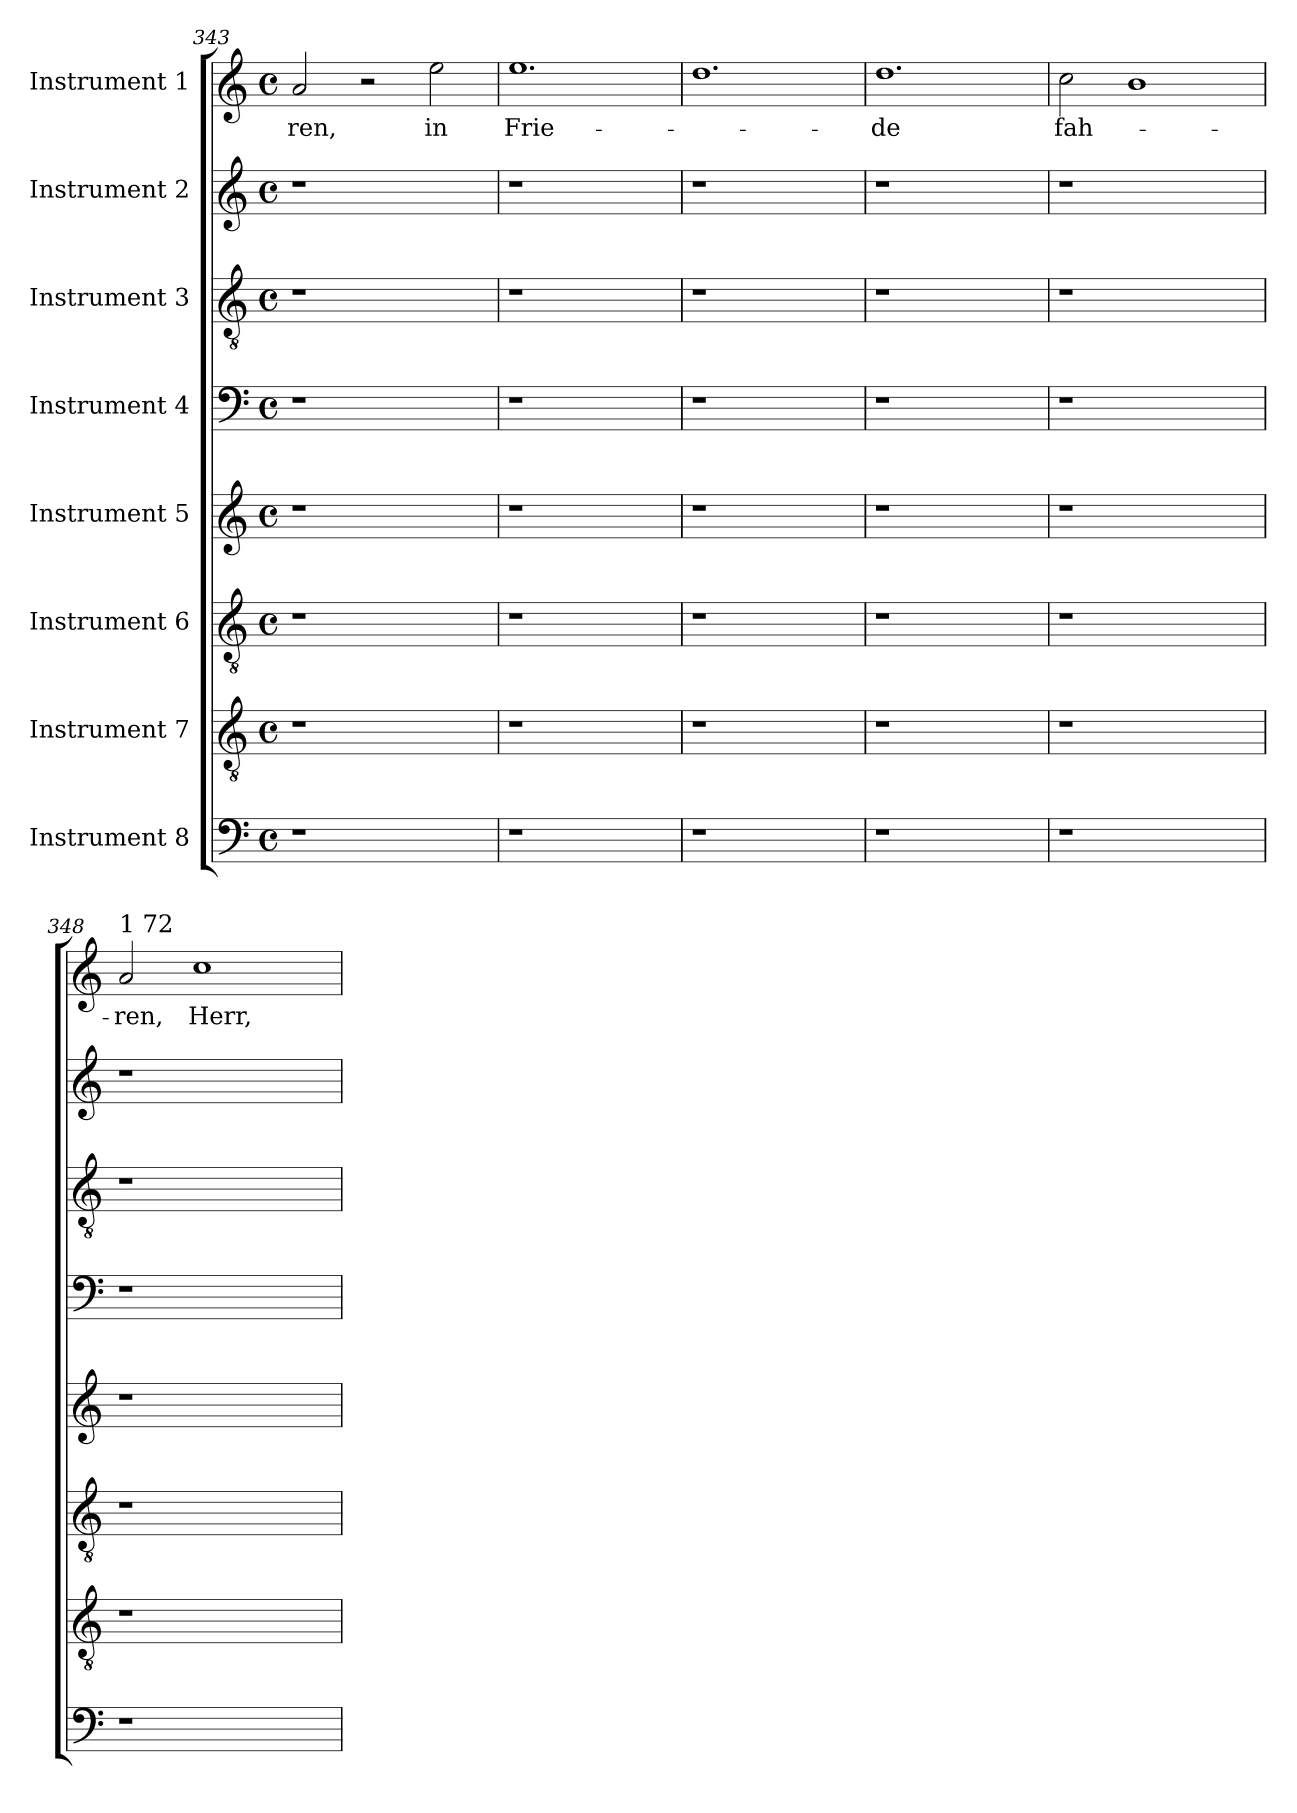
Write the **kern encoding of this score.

**kern	**kern	**kern	**kern	**kern	**kern	**kern	**kern	**text
*part8	*part7	*part6	*part5	*part4	*part3	*part2	*part1	*part1
*staff8	*staff7	*staff6	*staff5	*staff4	*staff3	*staff2	*staff1	*staff1
*I"Instrument 8	*I"Instrument 7	*I"Instrument 6	*I"Instrument 5	*I"Instrument 4	*I"Instrument 3	*I"Instrument 2	*I"Instrument 1	*
*clefF4	*clefGv2	*clefGv2	*clefG2	*clefF4	*clefGv2	*clefG2	*clefG2	*
*M4/4	*M4/4	*M4/4	*M4/4	*M4/4	*M4/4	*M4/4	*M4/4	*
*met(c)	*met(c)	*met(c)	*met(c)	*met(c)	*met(c)	*met(c)	*met(c)	*
=343	=343	=343	=343	=343	=343	=343	=343	=343
!	!	!	!	!	!	!	!	!LO:LY:b:cj
1r	1r	1r	1r	1r	1r	1r	2a/	-ren,
.	.	.	.	.	.	.	2r	.
!	!	!	!	!	!	!	!	!LO:LY:b:cj
2ryy	2ryy	2ryy	2ryy	2ryy	2ryy	2ryy	2ee\	in
=344	=344	=344	=344	=344	=344	=344	=344	=344
!	!	!	!	!	!	!	!	!LO:LY:b:cj
1r	1r	1r	1r	1r	1r	1r	1.ee	Frie-
2ryy	2ryy	2ryy	2ryy	2ryy	2ryy	2ryy	.	.
=345	=345	=345	=345	=345	=345	=345	=345	=345
1r	1r	1r	1r	1r	1r	1r	1.dd	.
2ryy	2ryy	2ryy	2ryy	2ryy	2ryy	2ryy	.	.
=346	=346	=346	=346	=346	=346	=346	=346	=346
!	!	!	!	!	!	!	!	!LO:LY:b:cj
1r	1r	1r	1r	1r	1r	1r	1.dd	-de
2ryy	2ryy	2ryy	2ryy	2ryy	2ryy	2ryy	.	.
=347	=347	=347	=347	=347	=347	=347	=347	=347
!	!	!	!	!	!	!	!	!LO:LY:b:cj
1r	1r	1r	1r	1r	1r	1r	2cc\	fah-
.	.	.	.	.	.	.	1b	.
2ryy	2ryy	2ryy	2ryy	2ryy	2ryy	2ryy	.	.
!!LO:LB:g=z
=348	=348	=348	=348	=348	=348	=348	=348	=348
!	!	!	!	!	!	!	!LO:TX:a:t=1 72	!
!	!	!	!	!	!	!	!	!LO:LY:b:cj
1r	1r	1r	1r	1r	1r	1r	2a/	-ren,
!	!	!	!	!	!	!	!	!LO:LY:b:cj
.	.	.	.	.	.	.	1cc	Herr,
2ryy	2ryy	2ryy	2ryy	2ryy	2ryy	2ryy	.	.
=	=	=	=	=	=	=	=	=
*-	*-	*-	*-	*-	*-	*-	*-	*-
